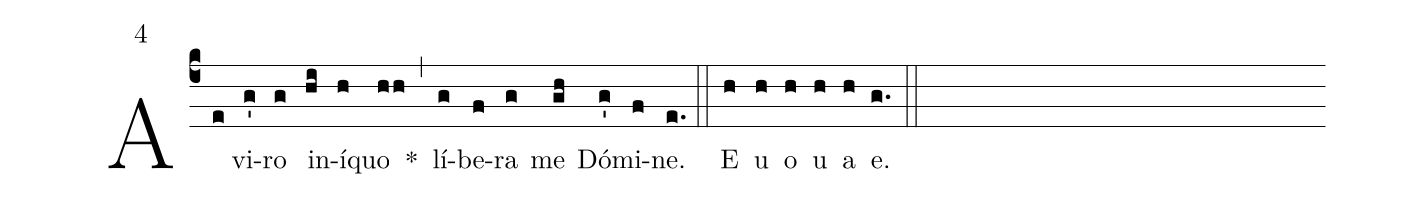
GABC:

mode:4;
%%
(c4)A(e) vi(g')ro(g) in(hi)í(h)quo(hh) *(,) lí(g)be(f)ra(g) me(gh) Dó(g')mi(f)ne.(e.) (::) <eu>E(h) u(h) o(h) u(h) a(h) e.</eu>(g.) (::)
